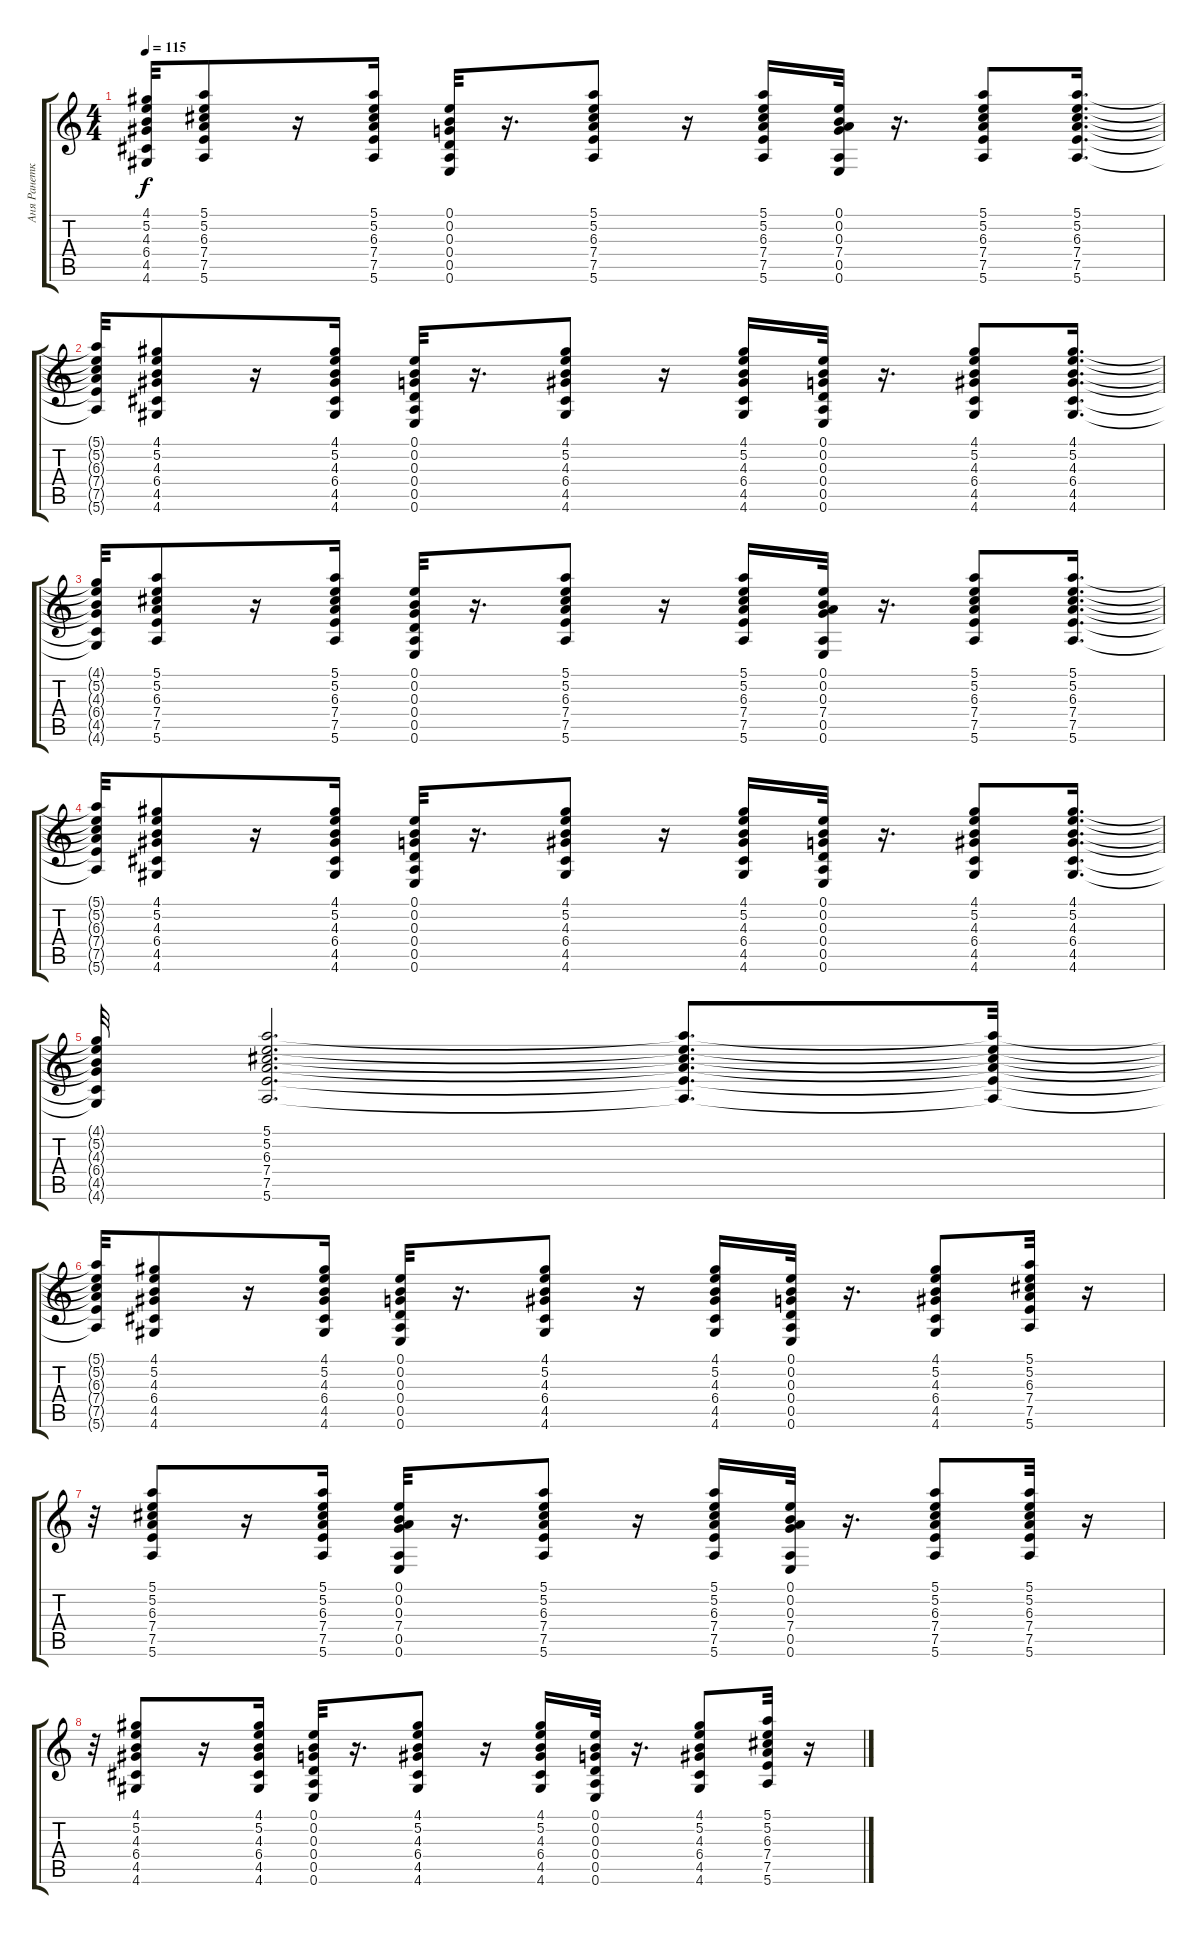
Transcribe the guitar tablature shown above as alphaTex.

\track ("Аня Ранетка" "Аня Ранетк") {instrument electricguitarclean}
\staff {score tabs}
\tuning (E4 B3 G3 D3 A2 E2) {hide}
\ts (4 4)
\tempo 115
\clef g2
\ks c
(4.1{t} 5.2{t} 4.3{t} 6.4{t} 4.5{t} 4.6{t}).32{dy f} (5.1 5.2 6.3 7.4 7.5 5.6).8 r.16 (5.1 5.2 6.3 7.4 7.5 5.6).16 (0.1 0.2 0.3 0.4 0.5 0.6).32 r.16{d} (5.1 5.2 6.3 7.4 7.5 5.6).8 r.16 (5.1 5.2 6.3 7.4 7.5 5.6).16 (0.1 0.2 0.3 7.4 0.5 0.6).32 r.16{d} (5.1 5.2 6.3 7.4 7.5 5.6).8 (5.1 5.2 6.3 7.4 7.5 5.6).16{d} |
(5.1{t} 5.2{t} 6.3{t} 7.4{t} 7.5{t} 5.6{t}).32 (4.1 5.2 4.3 6.4 4.5 4.6).8 r.16 (4.1 5.2 4.3 6.4 4.5 4.6).16 (0.1 0.2 0.3 0.4 0.5 0.6).32 r.16{d} (4.1 5.2 4.3 6.4 4.5 4.6).8 r.16 (4.1 5.2 4.3 6.4 4.5 4.6).16 (0.1 0.2 0.3 0.4 0.5 0.6).32 r.16{d} (4.1 5.2 4.3 6.4 4.5 4.6).8 (4.1 5.2 4.3 6.4 4.5 4.6).16{d} |
(4.1{t} 5.2{t} 4.3{t} 6.4{t} 4.5{t} 4.6{t}).32 (5.1 5.2 6.3 7.4 7.5 5.6).8 r.16 (5.1 5.2 6.3 7.4 7.5 5.6).16 (0.1 0.2 0.3 0.4 0.5 0.6).32 r.16{d} (5.1 5.2 6.3 7.4 7.5 5.6).8 r.16 (5.1 5.2 6.3 7.4 7.5 5.6).16 (0.1 0.2 0.3 7.4 0.5 0.6).32 r.16{d} (5.1 5.2 6.3 7.4 7.5 5.6).8 (5.1 5.2 6.3 7.4 7.5 5.6).16{d} |
(5.1{t} 5.2{t} 6.3{t} 7.4{t} 7.5{t} 5.6{t}).32 (4.1 5.2 4.3 6.4 4.5 4.6).8 r.16 (4.1 5.2 4.3 6.4 4.5 4.6).16 (0.1 0.2 0.3 0.4 0.5 0.6).32 r.16{d} (4.1 5.2 4.3 6.4 4.5 4.6).8 r.16 (4.1 5.2 4.3 6.4 4.5 4.6).16 (0.1 0.2 0.3 0.4 0.5 0.6).32 r.16{d} (4.1 5.2 4.3 6.4 4.5 4.6).8 (4.1 5.2 4.3 6.4 4.5 4.6).16{d} |
(4.1{t} 5.2{t} 4.3{t} 6.4{t} 4.5{t} 4.6{t}).32 (5.1 5.2 6.3 7.4 7.5 5.6).2{d} (5.1{t} 5.2{t} 6.3{t} 7.4{t} 7.5{t} 5.6{t}).8{d} (5.1{t} 5.2{t} 6.3{t} 7.4{t} 7.5{t} 5.6{t}).32 |
(5.1{t} 5.2{t} 6.3{t} 7.4{t} 7.5{t} 5.6{t}).32 (4.1 5.2 4.3 6.4 4.5 4.6).8 r.16 (4.1 5.2 4.3 6.4 4.5 4.6).16 (0.1 0.2 0.3 0.4 0.5 0.6).32 r.16{d} (4.1 5.2 4.3 6.4 4.5 4.6).8 r.16 (4.1 5.2 4.3 6.4 4.5 4.6).16 (0.1 0.2 0.3 0.4 0.5 0.6).32 r.16{d} (4.1 5.2 4.3 6.4 4.5 4.6).8 (5.1 5.2 6.3 7.4 7.5 5.6).32 r.16 |
r.32 (5.1 5.2 6.3 7.4 7.5 5.6).8 r.16 (5.1 5.2 6.3 7.4 7.5 5.6).16 (0.1 0.2 0.3 7.4 0.5 0.6).32 r.16{d} (5.1 5.2 6.3 7.4 7.5 5.6).8 r.16 (5.1 5.2 6.3 7.4 7.5 5.6).16 (0.1 0.2 0.3 7.4 0.5 0.6).32 r.16{d} (5.1 5.2 6.3 7.4 7.5 5.6).8 (5.1 5.2 6.3 7.4 7.5 5.6).32 r.16 |
r.32 (4.1 5.2 4.3 6.4 4.5 4.6).8 r.16 (4.1 5.2 4.3 6.4 4.5 4.6).16 (0.1 0.2 0.3 0.4 0.5 0.6).32 r.16{d} (4.1 5.2 4.3 6.4 4.5 4.6).8 r.16 (4.1 5.2 4.3 6.4 4.5 4.6).16 (0.1 0.2 0.3 0.4 0.5 0.6).32 r.16{d} (4.1 5.2 4.3 6.4 4.5 4.6).8 (5.1 5.2 6.3 7.4 7.5 5.6).32 r.16
